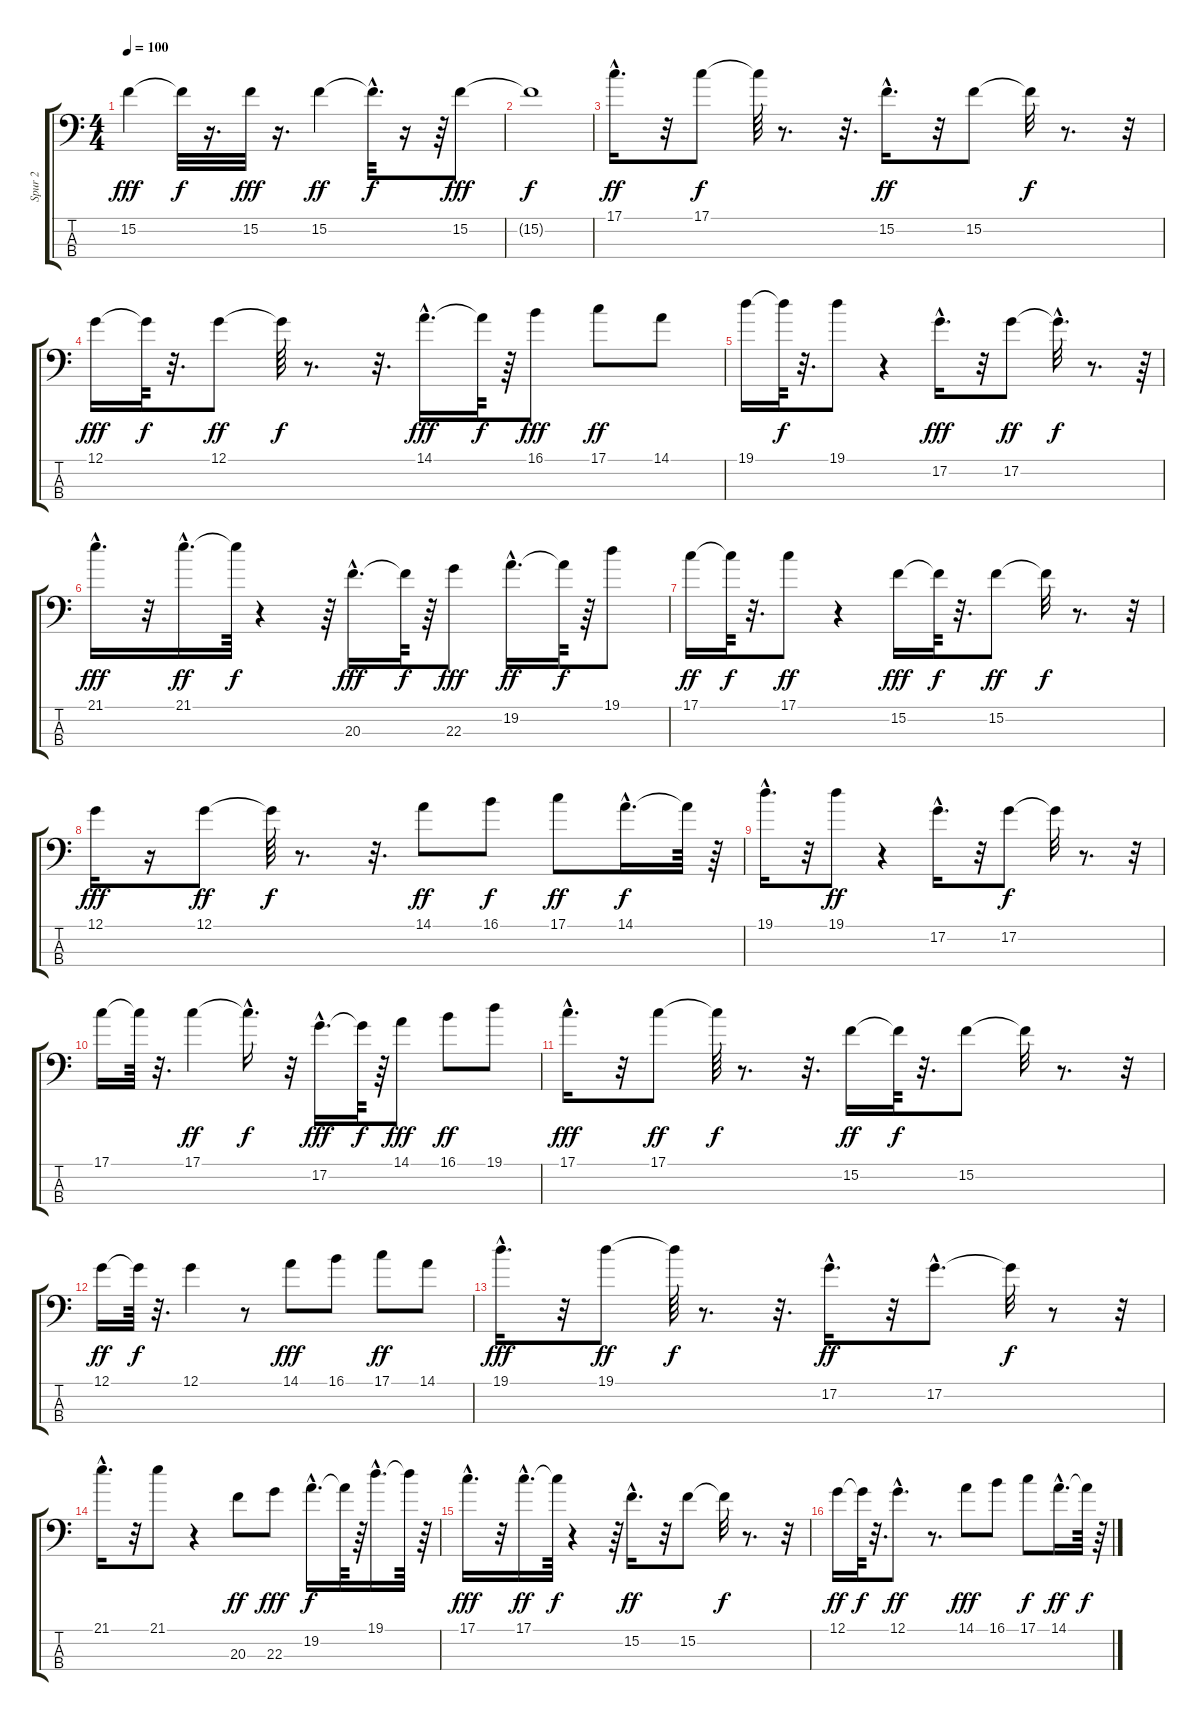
\track ("Spur 2" "Spur 2") {instrument electricbassfinger}
\staff {score tabs}
\tuning (G2 D2 A1 E1) {hide}
\ts (4 4)
\tempo 100
\clef f4
\ks c
15.2.4{dy fff} 15.2{t}.32{dy f} r.16{d} 15.2.32{dy fff} r.16{d} 15.2.4{dy ff} 15.2{hac t}.32{d dy f} r.16 r.64 15.2.8{dy fff} |
15.2{t}.1{dy f} |
17.1{hac}.16{d dy ff} r.32 17.1.8{dy f} 17.1{t}.64 r.8{d} r.32{d} 15.2{hac}.16{d dy ff} r.32 15.2.8 15.2{t}.32{dy f} r.8{d} r.32 |
12.1.16{dy fff} 12.1{t}.64{dy f} r.32{d} 12.1.8{dy ff} 12.1{t}.64{dy f} r.8{d} r.32{d} 14.1{hac}.16{d dy fff} 14.1{t}.64{dy f} r.64 16.1.8{dy fff} 17.1.8{dy ff} 14.1.8 |
19.1.16 19.1{t}.64{dy f} r.32{d} 19.1.8 r.4 17.2{hac}.16{d dy fff} r.32 17.2.8{dy ff} 17.2{hac t}.32{d dy f} r.8{d} r.64 |
21.1{hac}.16{d dy fff} r.32 21.1{hac}.16{d dy ff} 21.1{t}.64{dy f} r.4 r.64 20.3{hac}.16{d dy fff} 20.3{t}.64{dy f} r.64 22.3.8{dy fff} 19.2{hac}.16{d dy ff} 19.2{t}.64{dy f} r.64 19.1.8 |
17.1.16{dy ff} 17.1{t}.64{dy f} r.32{d} 17.1.8{dy ff} r.4 15.2.16{dy fff} 15.2{t}.64{dy f} r.32{d} 15.2.8{dy ff} 15.2{t}.32{dy f} r.8{d} r.32 |
12.1.16{dy fff} r.16 12.1.8{dy ff} 12.1{t}.64{dy f} r.8{d} r.32{d} 14.1.8{dy ff} 16.1.8{dy f} 17.1.8{dy ff} 14.1{hac}.16{d dy f} 14.1{t}.64 r.64 |
19.1{hac}.16{d} r.32 19.1.8{dy ff} r.4 17.2{hac}.16{d} r.32 17.2.8{dy f} 17.2{t}.32 r.8{d} r.32 |
17.1.16 17.1{t}.64 r.32{d} 17.1.4{dy ff} 17.1{hac t}.16{d dy f} r.32 17.2{hac}.16{d dy fff} 17.2{t}.64{dy f} r.64 14.1.8{dy fff} 16.1.8{dy ff} 19.1.8 |
17.1{hac}.16{d dy fff} r.32 17.1.8{dy ff} 17.1{t}.64{dy f} r.8{d} r.32{d} 15.2.16{dy ff} 15.2{t}.64{dy f} r.32{d} 15.2.8 15.2{t}.32 r.8{d} r.32 |
12.1.16{dy ff} 12.1{t}.64{dy f} r.32{d} 12.1.4 r.8 14.1.8{dy fff} 16.1.8 17.1.8{dy ff} 14.1.8 |
19.1{hac}.16{d dy fff} r.32 19.1.8{dy ff} 19.1{t}.64{dy f} r.8{d} r.32{d} 17.2{hac}.16{d dy ff} r.32 17.2{hac}.8{d} 17.2{t}.32{dy f} r.8 r.32 |
21.1{hac}.16{d} r.32 21.1.8 r.4 20.3.8{dy ff} 22.3.8{dy fff} 19.2{hac}.16{d dy f} 19.2{t}.64 r.64 19.1{hac}.16{d} 19.1{t}.64 r.64 |
17.1{hac}.16{d dy fff} r.32 17.1{hac}.16{d dy ff} 17.1{t}.64{dy f} r.4 r.64 15.2{hac}.16{d dy ff} r.32 15.2.8 15.2{t}.32{dy f} r.8{d} r.32 |
12.1.16{dy ff} 12.1{t}.64{dy f} r.32{d} 12.1{hac}.8{d dy ff} r.8{d} 14.1.8{dy fff} 16.1.8 17.1.8{dy f} 14.1{hac}.16{d dy ff} 14.1{t}.64{dy f} r.64
